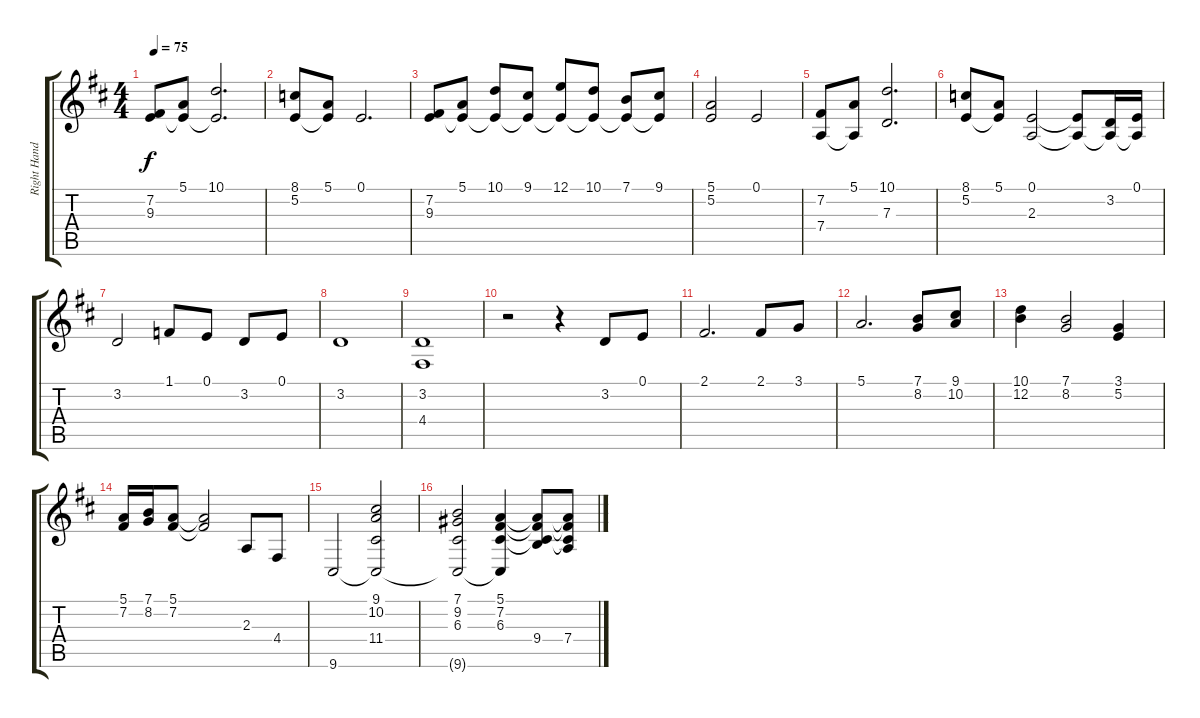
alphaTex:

\track ("Right Hand" "Right Hand") {instrument acousticgrandpiano}
\staff {score tabs}
\tuning (E4 B3 G3 D3 A2 E2) {hide}
\ts (4 4)
\tempo 75
\clef g2
\ks d
(7.2 9.3).8{dy f instrument acousticgrandpiano} (5.1 9.3{t}).8 (10.1 9.3{t}).2{d} |
(8.1 5.2).8 (5.1 5.2{t}).8 0.1.2{d} |
(7.2 9.3).8 (5.1 9.3{t}).8 (10.1 9.3{t}).8 (9.1 9.3{t}).8 (12.1 9.3{t}).8 (10.1 9.3{t}).8 (7.1 9.3{t}).8 (9.1 9.3{t}).8 |
(5.1 5.2).2 0.1.2 |
(7.2 7.4).8 (5.1 7.4{t}).8 (10.1 7.3).2{d} |
(8.1 5.2).8 (5.1 5.2{t}).8 (0.1 2.3).2 (0.1{t} 2.3{t}).8 (3.2 2.3{t}).16 (0.1 2.3{t}).16 |
3.2.2 1.1.8 0.1.8 3.2.8 0.1.8 |
3.2.1 |
(3.2 4.4).1 |
r.2 r.4 3.2.8 0.1.8 |
2.1.2{d} 2.1.8 3.1.8 |
5.1.2{d} (7.1 8.2).8 (9.1 10.2).8 |
(10.1 12.2).4 (7.1 8.2).2 (3.1 5.2).4 |
(5.1 7.2).16 (7.1 8.2).16 (5.1 7.2).8 (5.1{t} 7.2{t}).2 2.3.8 4.4.8 |
9.6.2 (9.1 10.2 11.4 9.6{t}).2 |
(7.1 9.2 6.3 9.6{t}).2 (5.1 7.2 6.3 9.6{t}).4 (5.1{t} 7.2{t} 6.3{t} 9.4).8 (5.1{t} 7.2{t} 6.3{t} 7.4).8
